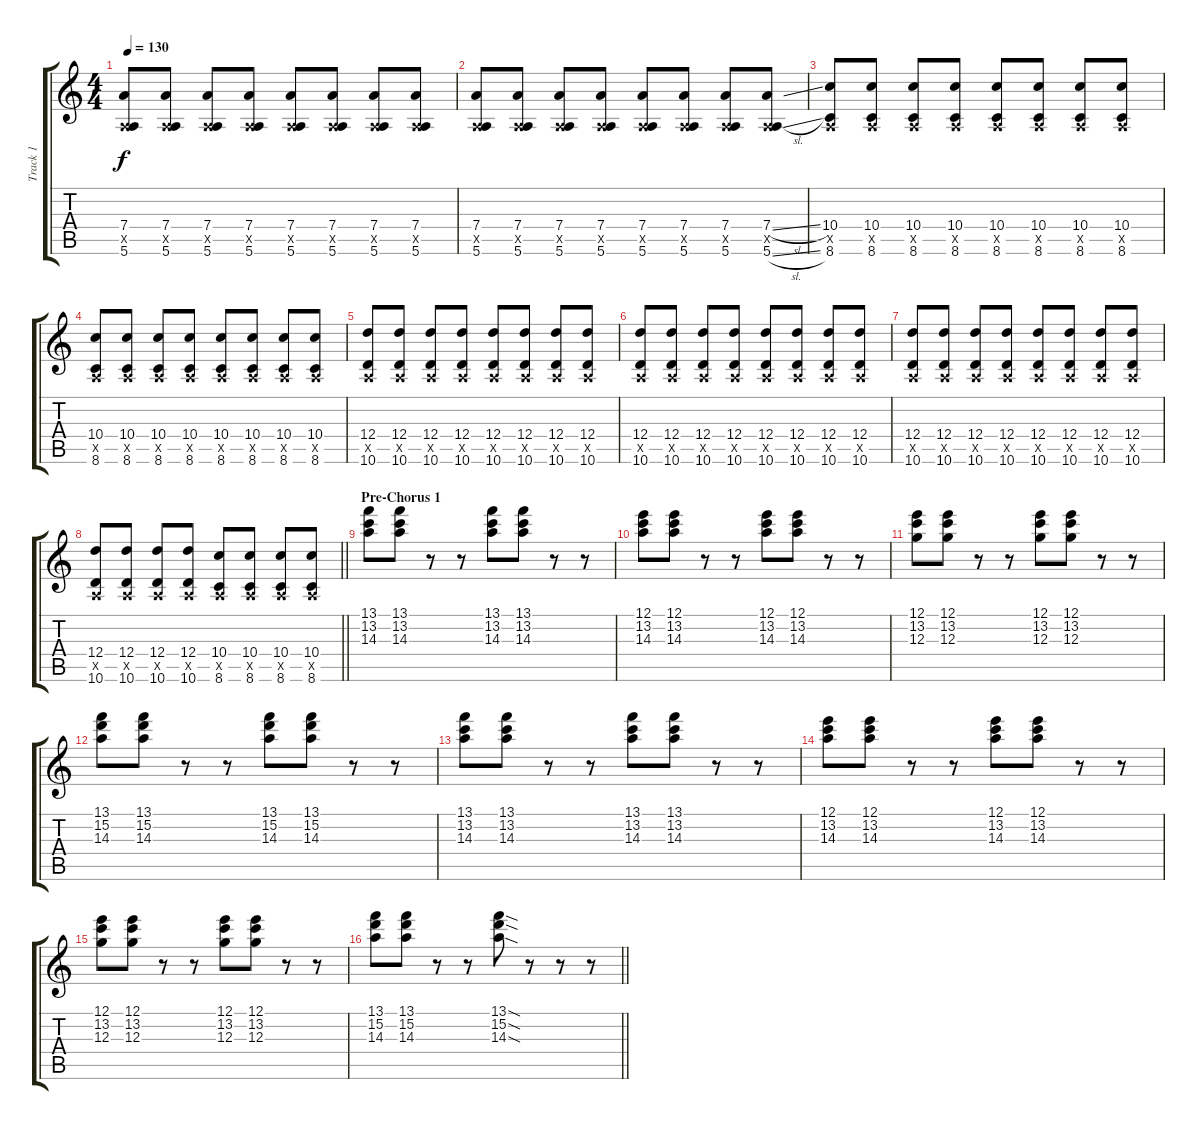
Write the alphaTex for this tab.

\track ("Track 1" "Track 1") {instrument overdrivenguitar}
\staff {score tabs}
\tuning (E4 B3 G3 D3 A2 E2) {hide}
\ts (4 4)
\tempo 130
\clef g2
\ks c
(7.4 0.5{x} 5.6).8{dy f} (7.4 0.5{x} 5.6).8 (7.4 0.5{x} 5.6).8 (7.4 0.5{x} 5.6).8 (7.4 0.5{x} 5.6).8 (7.4 0.5{x} 5.6).8 (7.4 0.5{x} 5.6).8 (7.4 0.5{x} 5.6).8 |
(7.4 0.5{x} 5.6).8 (7.4 0.5{x} 5.6).8 (7.4 0.5{x} 5.6).8 (7.4 0.5{x} 5.6).8 (7.4 0.5{x} 5.6).8 (7.4 0.5{x} 5.6).8 (7.4 0.5{x} 5.6).8 (7.4{sl} 0.5{x} 5.6{sl}).8 |
(10.4 0.5{x} 8.6).8 (10.4 0.5{x} 8.6).8 (10.4 0.5{x} 8.6).8 (10.4 0.5{x} 8.6).8 (10.4 0.5{x} 8.6).8 (10.4 0.5{x} 8.6).8 (10.4 0.5{x} 8.6).8 (10.4 0.5{x} 8.6).8 |
(10.4 0.5{x} 8.6).8 (10.4 0.5{x} 8.6).8 (10.4 0.5{x} 8.6).8 (10.4 0.5{x} 8.6).8 (10.4 0.5{x} 8.6).8 (10.4 0.5{x} 8.6).8 (10.4 0.5{x} 8.6).8 (10.4 0.5{x} 8.6).8 |
(12.4 0.5{x} 10.6).8 (12.4 0.5{x} 10.6).8 (12.4 0.5{x} 10.6).8 (12.4 0.5{x} 10.6).8 (12.4 0.5{x} 10.6).8 (12.4 0.5{x} 10.6).8 (12.4 0.5{x} 10.6).8 (12.4 0.5{x} 10.6).8 |
(12.4 0.5{x} 10.6).8 (12.4 0.5{x} 10.6).8 (12.4 0.5{x} 10.6).8 (12.4 0.5{x} 10.6).8 (12.4 0.5{x} 10.6).8 (12.4 0.5{x} 10.6).8 (12.4 0.5{x} 10.6).8 (12.4 0.5{x} 10.6).8 |
(12.4 0.5{x} 10.6).8 (12.4 0.5{x} 10.6).8 (12.4 0.5{x} 10.6).8 (12.4 0.5{x} 10.6).8 (12.4 0.5{x} 10.6).8 (12.4 0.5{x} 10.6).8 (12.4 0.5{x} 10.6).8 (12.4 0.5{x} 10.6).8 |
\barLineRight lightlight
(12.4 0.5{x} 10.6).8 (12.4 0.5{x} 10.6).8 (12.4 0.5{x} 10.6).8 (12.4 0.5{x} 10.6).8 (10.4 0.5{x} 8.6).8 (10.4 0.5{x} 8.6).8 (10.4 0.5{x} 8.6).8 (10.4 0.5{x} 8.6).8 |
\section ("" "Pre-Chorus 1")
(13.1 13.2 14.3).8 (13.1 13.2 14.3).8 r.8 r.8 (13.1 13.2 14.3).8 (13.1 13.2 14.3).8 r.8 r.8 |
(12.1 13.2 14.3).8 (12.1 13.2 14.3).8 r.8 r.8 (12.1 13.2 14.3).8 (12.1 13.2 14.3).8 r.8 r.8 |
(12.1 13.2 12.3).8 (12.1 13.2 12.3).8 r.8 r.8 (12.1 13.2 12.3).8 (12.1 13.2 12.3).8 r.8 r.8 |
(13.1 15.2 14.3).8 (13.1 15.2 14.3).8 r.8 r.8 (13.1 15.2 14.3).8 (13.1 15.2 14.3).8 r.8 r.8 |
(13.1 13.2 14.3).8 (13.1 13.2 14.3).8 r.8 r.8 (13.1 13.2 14.3).8 (13.1 13.2 14.3).8 r.8 r.8 |
(12.1 13.2 14.3).8 (12.1 13.2 14.3).8 r.8 r.8 (12.1 13.2 14.3).8 (12.1 13.2 14.3).8 r.8 r.8 |
(12.1 13.2 12.3).8 (12.1 13.2 12.3).8 r.8 r.8 (12.1 13.2 12.3).8 (12.1 13.2 12.3).8 r.8 r.8 |
\barLineRight lightlight
(13.1 15.2 14.3).8 (13.1 15.2 14.3).8 r.8 r.8 (13.1{sod} 15.2{sod} 14.3{sod}).8 r.8 r.8 r.8
